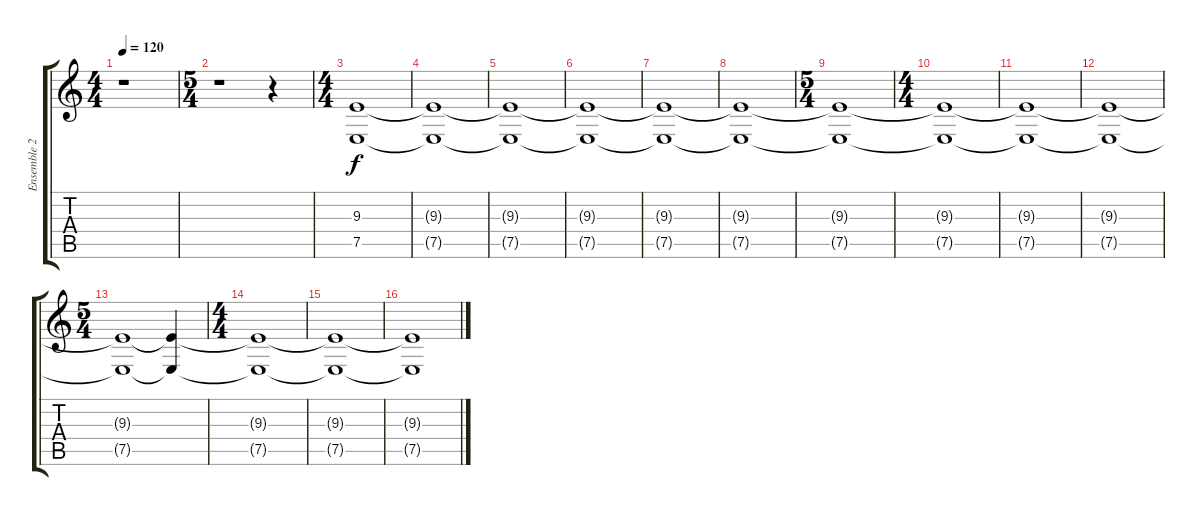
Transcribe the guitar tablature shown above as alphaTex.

\track ("Ensemble 2" "Ensemble 2") {instrument stringensemble2}
\staff {score tabs}
\tuning (E4 B3 G3 D3 A2 E2) {hide}
\ts (4 4)
\tempo 120
\clef g2
\ks c
r.1{dy f} |
\ts (5 4)
r.1{volume 0} r.4 |
\ts (4 4)
(9.3 7.5).1{volume 5} |
(9.3{t} 7.5{t}).1 |
(9.3{t} 7.5{t}).1 |
(9.3{t} 7.5{t}).1 |
(9.3{t} 7.5{t}).1 |
(9.3{t} 7.5{t}).1 |
\ts (5 4)
(9.3{t} 7.5{t}).1 |
\ts (4 4)
(9.3{t} 7.5{t}).1 |
(9.3{t} 7.5{t}).1 |
(9.3{t} 7.5{t}).1 |
\ts (5 4)
(9.3{t} 7.5{t}).1 (9.3{t} 7.5{t}).4 |
\ts (4 4)
(9.3{t} 7.5{t}).1 |
(9.3{t} 7.5{t}).1 |
(9.3{t} 7.5{t}).1
